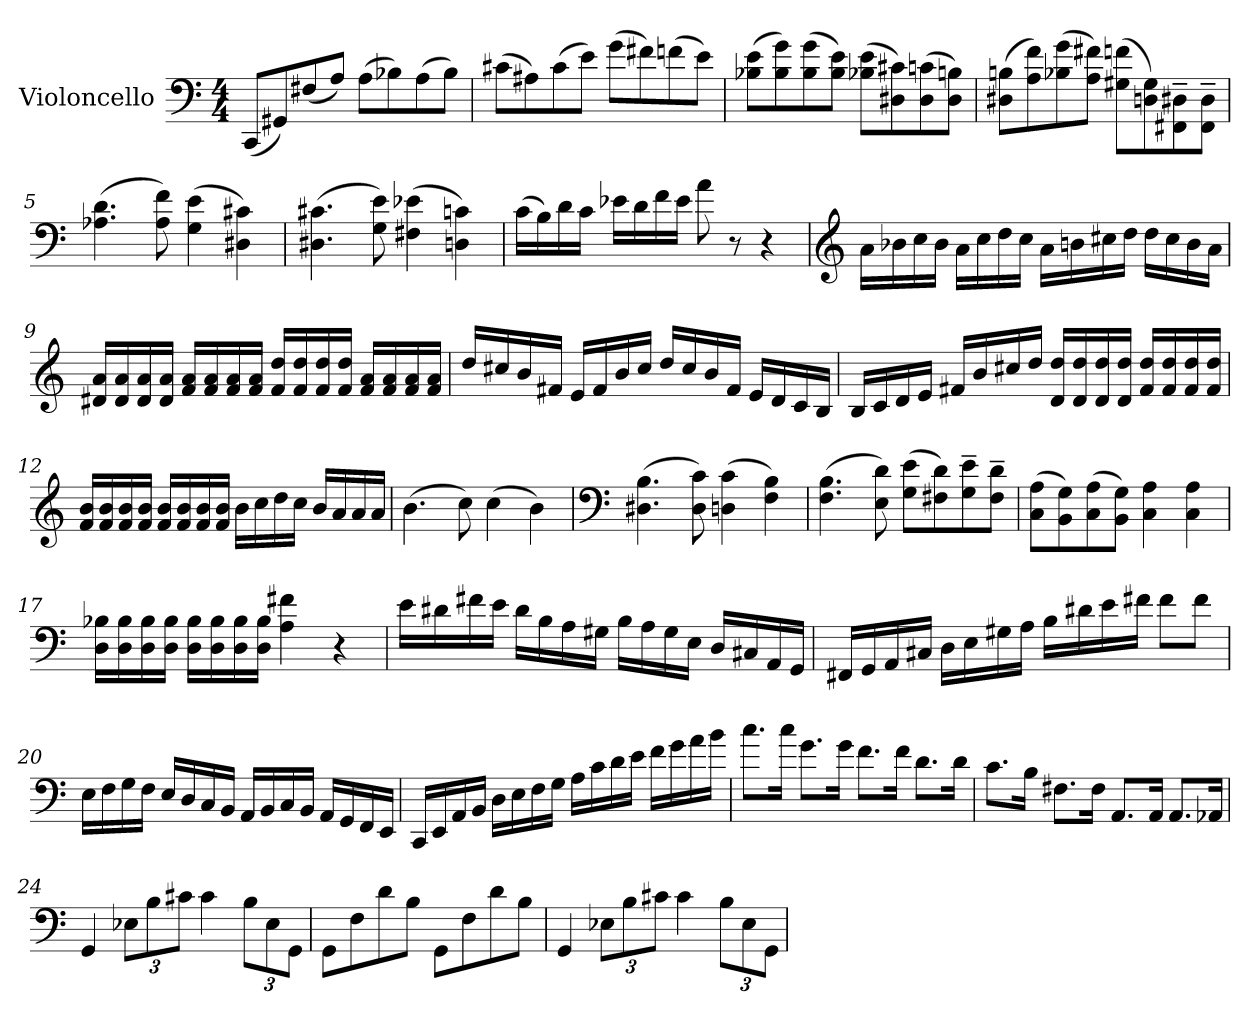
**kern
*part1
*staff1
*I"Violoncello
*I'V-c.
*clefF4
*k[]
*M4/4
=1
(8CC/L
8GG#X/)
(8F#X/
8A/J)
(8A\L
8B-X\)
(8A\
8B-\J)
=2
(8c#X\L
8A#X\)
(8c#\
8e\J)
(8g\L
8f#X\)
(8fn\
8e\J)
=3
(8B-X\ 8e\L
8B-\ 8g\)
(8B-\ 8g\
8B-\ 8e\J)
(8B-X\ 8e\L
8D#X\ 8c#X\)
(8D#\ 8cn\
8D#\ 8Bn\J)
!!LO:LB:g=z
=4
(8D#X\ 8Bn\L
8A\ 8f\)
(8B-X\ 8g\
8A\ 8f#X\J)
(8G#X\ 8fn\L
8Dn\ 8G#\)
8FF#X\~ 8D#X\~
8FF#\~ 8D#\~J
=5
(4.A-X\ 4.d\
8A-\ 8f\)
(4G\ 4e\
4D#X\ 4c#X\)
=6
(4.D#X\ 4.c#X\
8G\ 8e\)
(4F#X\ 4e-X\
4Dn\ 4cn\)
=7
(16c\LL
16B\)
16d\
16c\JJ
16e-X\LL
16d\
16f\
16e-\JJ
8a\
8r
4r
!!LO:LB:g=z
=8
*clefG2
16a\LL
16b-X\
16cc\
16b-\JJ
16a\LL
16cc\
16dd\
16cc\JJ
16a\LL
16bn\
16cc#X\
16dd\JJ
16dd\LL
16cc#\
16b\
16a\JJ
=9
16d#X/ 16a/LL
16d#/ 16a/
16d#/ 16a/
16d#/ 16a/JJ
16f/ 16a/LL
16f/ 16a/
16f/ 16a/
16f/ 16a/JJ
16f/ 16dd/LL
16f/ 16dd/
16f/ 16dd/
16f/ 16dd/JJ
16f/ 16a/LL
16f/ 16a/
16f/ 16a/
16f/ 16a/JJ
!!LO:LB:g=z
=10
16dd/LL
16cc#X/
16b/
16f#X/JJ
16e/LL
16f#/
16b/
16cc#/JJ
16dd/LL
16cc#/
16b/
16f#/JJ
16e/LL
16d/
16c/
16B/JJ
=11
16B/LL
16c/
16d/
16e/JJ
16f#X/LL
16b/
16cc#X/
16dd/JJ
16d/ 16dd/LL
16d/ 16dd/
16d/ 16dd/
16d/ 16dd/JJ
16f#/ 16dd/LL
16f#/ 16dd/
16f#/ 16dd/
16f#/ 16dd/JJ
!!LO:LB:g=z
=12
16f/ 16b/LL
16f/ 16b/
16f/ 16b/
16f/ 16b/JJ
16f/ 16b/LL
16f/ 16b/
16f/ 16b/
16f/ 16b/JJ
16b\LL
16cc\
16dd\
16cc\JJ
16b/LL
16a/
16a/
16a/JJ
=13
(4.b\
8cc\)
(4cc\
4b\)
=14
*clefF4
(4.D#X\ 4.B\
8D#\ 8c\)
(4Dn\ 4c\
4F\ 4B\)
=15
(4.F\ 4.B\
8E\ 8d\)
(8G\ 8e\L
8F#X\ 8d\)
8G\~ 8e\~
8F#\~ 8d\~J
=16
(8C\ 8A\L
8BB\ 8G\)
(8C\ 8A\
8BB\ 8G\J)
4C\ 4A\
4C\ 4A\
!!LO:LB:g=z
=17
16D\ 16B-X\LL
16D\ 16B-\
16D\ 16B-\
16D\ 16B-\JJ
16D\ 16B-\LL
16D\ 16B-\
16D\ 16B-\
16D\ 16B-\JJ
4A\ 4f#X\
4r
=18
16e\LL
16d#X\
16f#X\
16e\JJ
16d#\LL
16B\
16A\
16G#X\JJ
16B\LL
16A\
16G#\
16E\JJ
16D/LL
16C#X/
16AA/
16GG/JJ
!!LO:LB:g=z
=19
16FF#X/LL
16GG/
16AA/
16C#X/JJ
16D\LL
16E\
16G#X\
16A\JJ
16B\LL
16d#X\
16e\
16f#X\JJ
8f#\L
8f#\J
=20
16E\LL
16F\
16G\
16F\JJ
16E/LL
16D/
16C/
16BB/JJ
16AA/LL
16BB/
16C/
16BB/JJ
16AA/LL
16GG/
16FF/
16EE/JJ
!!LO:LB:g=z
=21
16CC/LL
16EE/
16AA/
16BB/JJ
16D\LL
16E\
16F\
16G\JJ
16A\LL
16c\
16d\
16e\JJ
16f\LL
16g\
16a\
16b\JJ
=22
8.cc\L
16cc\Jk
8.g\L
16g\Jk
8.f\L
16f\Jk
8.d\L
16d\Jk
=23
8.c\L
16B\Jk
8.F#X\L
16F#\Jk
8.AA/L
16AA/Jk
8.AA/L
16AA-X/Jk
!!LO:LB:g=z
=24
4GG/
*Xbrackettup
12E-X\L
12B\
12c#X\J
4c#\
12B\L
12E-\
12GG\J
=25
8GG\L
8F\
8d\
8B\J
8GG\L
8F\
8d\
8B\J
=26
4GG/
12E-X\L
12B\
12c#X\J
4c#\
12B\L
12E-\
12GG\J
=
*-
